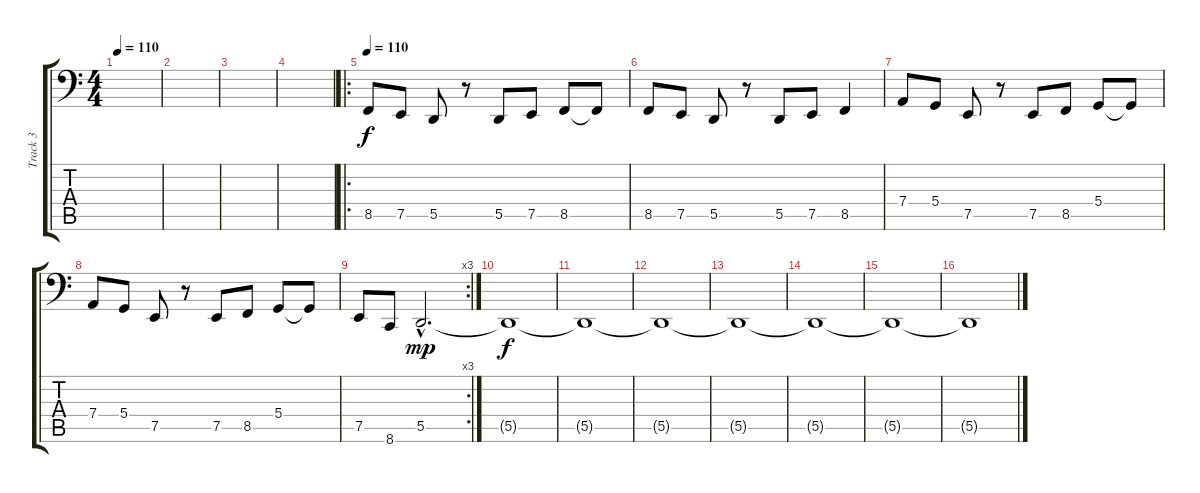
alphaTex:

\track ("Track 3" "Track 3") {instrument pad8sweep}
\staff {score tabs}
\tuning (E3 B2 G2 D2 A1 E1) {hide}
\ts (4 4)
\tempo 110
\clef f4
\ks c
|
|
|
|
\ro
\tempo 110
8.5.8{volume 15} 7.5.8 5.5.8 r.8 5.5.8 7.5.8 8.5.8 8.5{t}.8 |
8.5.8 7.5.8 5.5.8 r.8 5.5.8 7.5.8 8.5.4 |
7.4.8 5.4.8 7.5.8 r.8 7.5.8 8.5.8 5.4.8 5.4{t}.8 |
7.4.8 5.4.8 7.5.8 r.8 7.5.8 8.5.8 5.4.8 5.4{t}.8 |
\rc 3
7.5.8 8.6.8 5.5{hac}.2{d dy mp} |
5.5{t}.1{dy f} |
5.5{t}.1 |
5.5{t}.1 |
5.5{t}.1 |
5.5{t}.1 |
5.5{t}.1 |
5.5{t}.1
